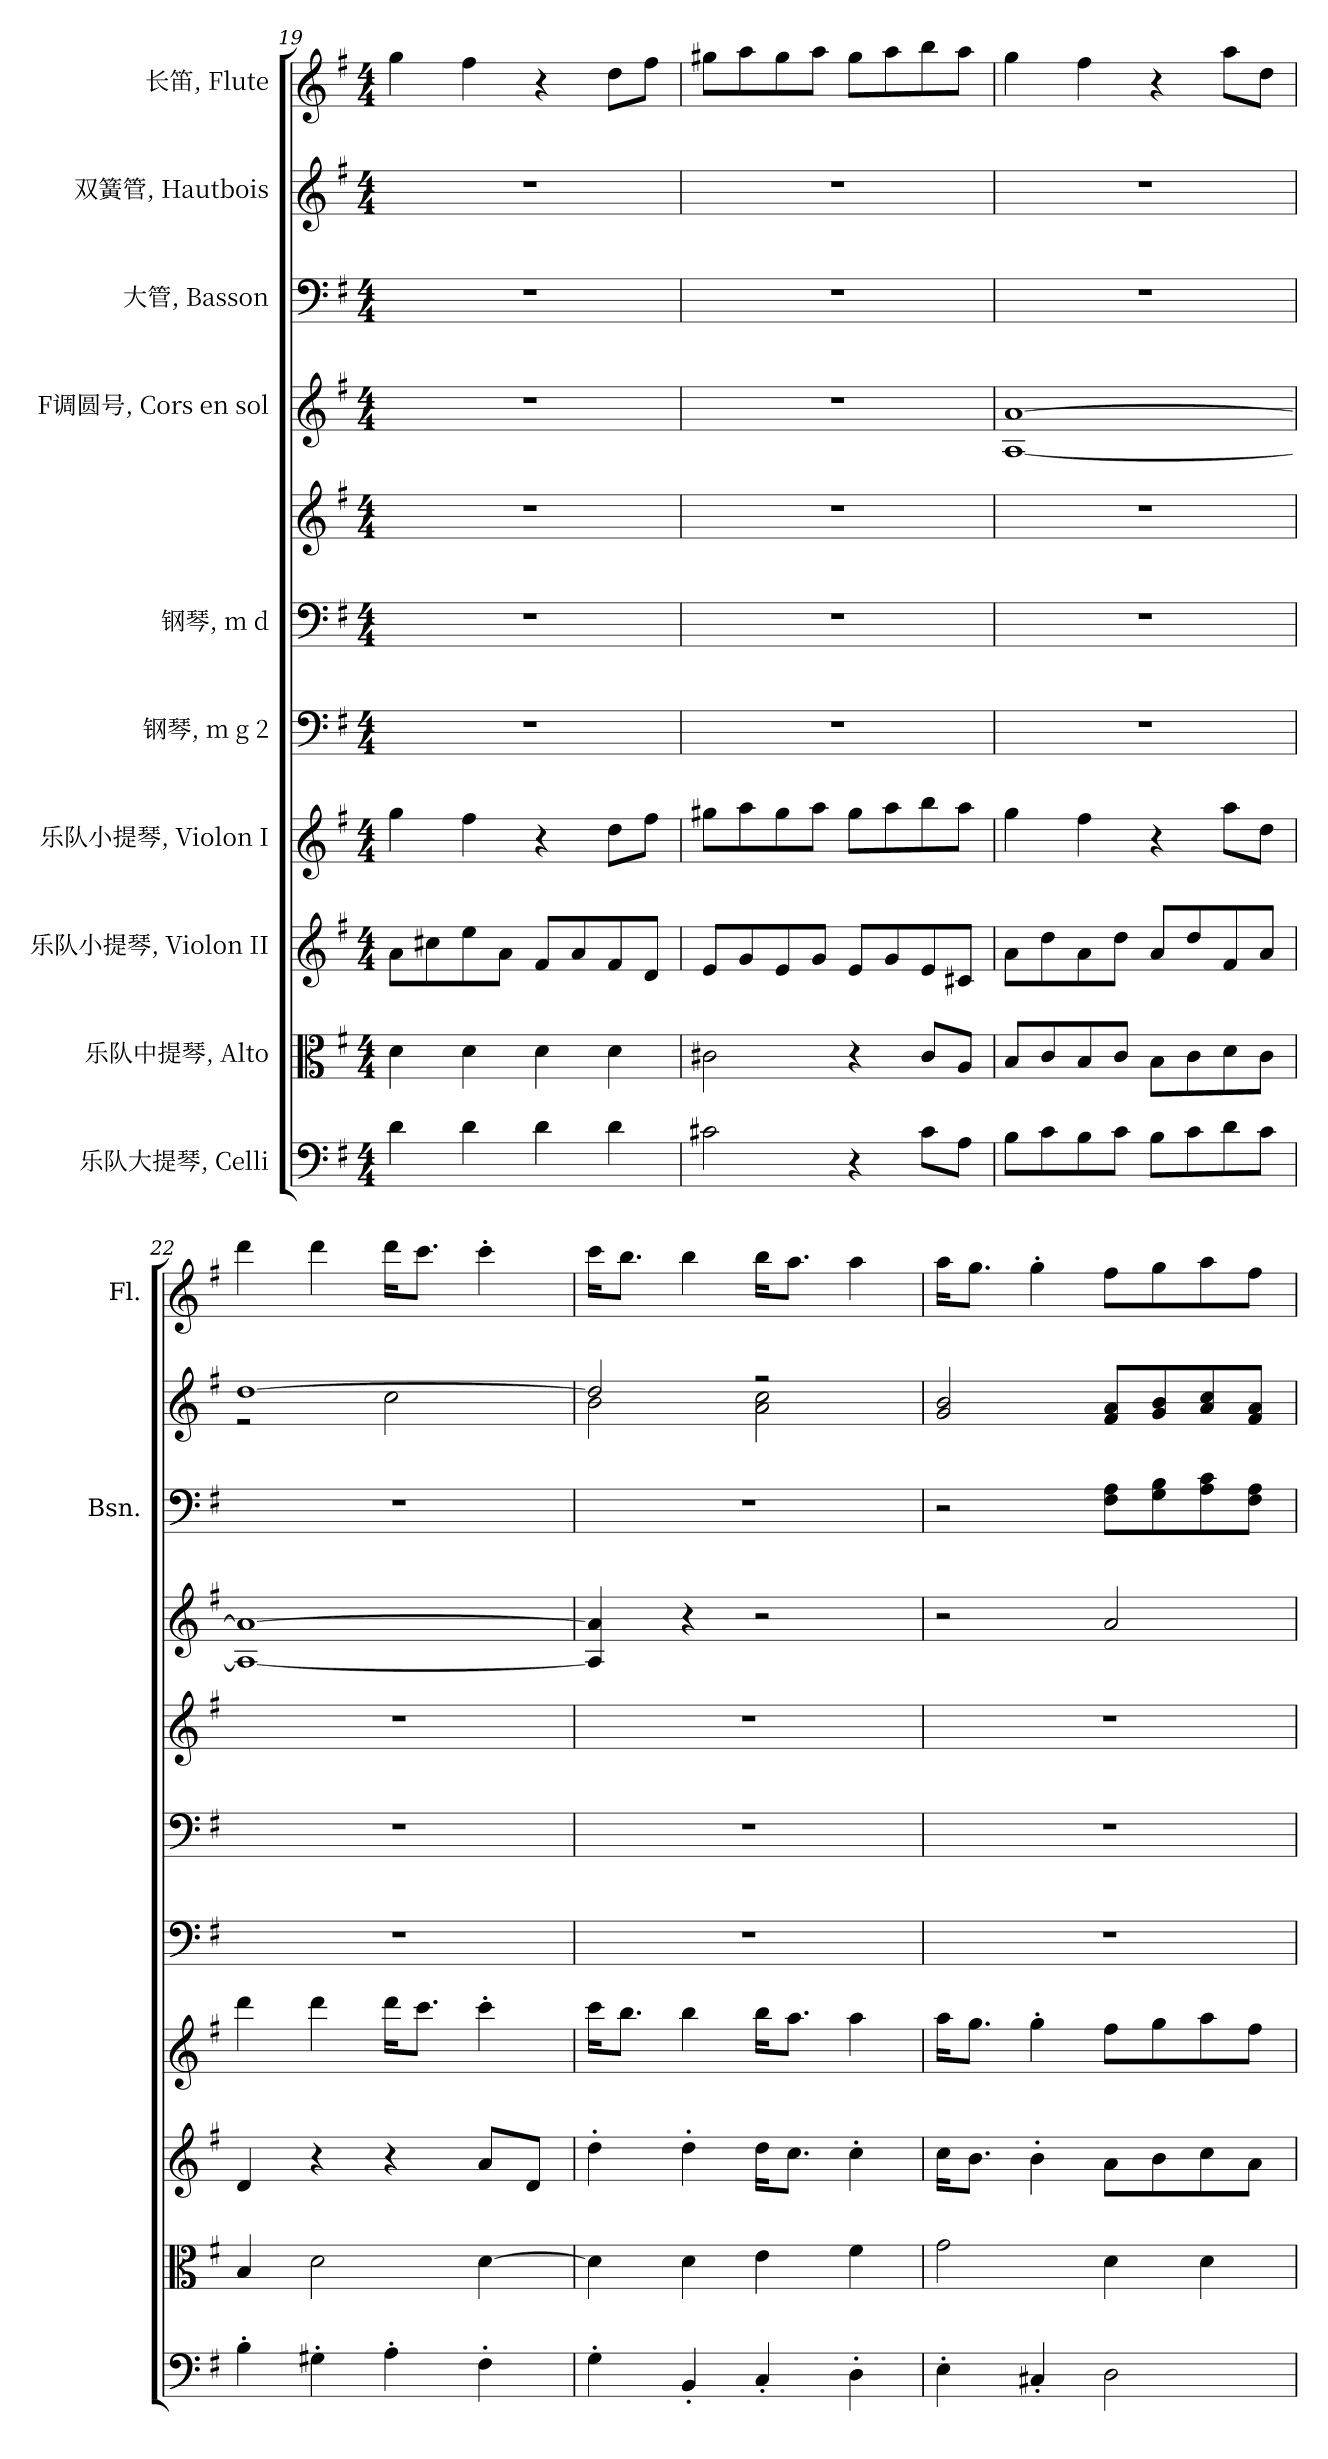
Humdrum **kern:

**kern	**kern	**kern	**kern	**kern	**kern	**kern	**kern	**kern	**kern	**kern
*part10	*part9	*part8	*part7	*part6	*part5	*part5	*part4	*part3	*part2	*part1
*staff11	*staff10	*staff9	*staff8	*staff7	*staff6	*staff5	*staff4	*staff3	*staff2	*staff1
*I"乐队大提琴, Celli	*I"乐队中提琴, Alto	*I"乐队小提琴, Violon II	*I"乐队小提琴, Violon I	*I"钢琴, m g 2	*I"钢琴, m d	*	*I"F调圆号, Cors en sol	*I"大管, Basson	*I"双簧管, Hautbois	*I"长笛, Flute
*	*	*	*	*	*	*	*	*I'Bsn.	*	*I'Fl.
*clefF4	*clefC3	*clefG2	*clefG2	*clefF4	*clefF4	*clefG2	*clefG2	*clefF4	*clefG2	*clefG2
*	*	*	*	*	*	*	*ITrd4c7	*	*	*
*k[f#]	*k[f#]	*k[f#]	*k[f#]	*k[f#]	*k[f#]	*k[f#]	*k[]	*k[f#]	*k[f#]	*k[f#]
*M4/4	*M4/4	*M4/4	*M4/4	*M4/4	*M4/4	*M4/4	*M4/4	*M4/4	*M4/4	*M4/4
=19	=19	=19	=19	=19	=19	=19	=19	=19	=19	=19
4d\	4d\	8a\L	4gg\	1r	1r	1r	1r	1r	1r	4gg\
.	.	8cc#X\	.	.	.	.	.	.	.	.
4d\	4d\	8ee\	4ff#\	.	.	.	.	.	.	4ff#\
.	.	8a\J	.	.	.	.	.	.	.	.
4d\	4d\	8f#/L	4r	.	.	.	.	.	.	4r
.	.	8a/	.	.	.	.	.	.	.	.
4d\	4d\	8f#/	8dd\L	.	.	.	.	.	.	8dd\L
.	.	8d/J	8ff#\J	.	.	.	.	.	.	8ff#\J
=20	=20	=20	=20	=20	=20	=20	=20	=20	=20	=20
2c#X\	2c#X\	8e/L	8gg#X\L	1r	1r	1r	1r	1r	1r	8gg#X\L
.	.	8g/	8aa\	.	.	.	.	.	.	8aa\
.	.	8e/	8gg#\	.	.	.	.	.	.	8gg#\
.	.	8g/J	8aa\J	.	.	.	.	.	.	8aa\J
4r	4r	8e/L	8gg#\L	.	.	.	.	.	.	8gg#\L
.	.	8g/	8aa\	.	.	.	.	.	.	8aa\
8c#\L	8c#/L	8e/	8bb\	.	.	.	.	.	.	8bb\
8A\J	8A/J	8c#X/J	8aa\J	.	.	.	.	.	.	8aa\J
!!LO:PB:g=z
=21	=21	=21	=21	=21	=21	=21	=21	=21	=21	=21
8B\L	8B/L	8a\L	4gg\	1r	1r	1r	[1D [1d	1r	1r	4gg\
8c\	8c/	8dd\	.	.	.	.	.	.	.	.
8B\	8B/	8a\	4ff#\	.	.	.	.	.	.	4ff#\
8c\J	8c/J	8dd\J	.	.	.	.	.	.	.	.
8B\L	8B\L	8a/L	4r	.	.	.	.	.	.	4r
8c\	8c\	8dd/	.	.	.	.	.	.	.	.
8d\	8d\	8f#/	8aa\L	.	.	.	.	.	.	8aa\L
8c\J	8c\J	8a/J	8dd\J	.	.	.	.	.	.	8dd\J
=22	=22	=22	=22	=22	=22	=22	=22	=22	=22	=22
*	*	*	*	*	*	*	*	*	*^	*
4B'\	4B/	4d/	4ddd\	1r	1r	1r	1D_ 1d_	1r	[1dd	2r	4ddd\
4G#X'\	2d\	4r	4ddd\	.	.	.	.	.	.	.	4ddd\
4A'\	.	4r	16ddd\KL	.	.	.	.	.	.	2cc\	16ddd\KL
.	.	.	8.ccc\J	.	.	.	.	.	.	.	8.ccc\J
4F#'\	[4d\	8a/L	4ccc'\	.	.	.	.	.	.	.	4ccc'\
.	.	8d/J	.	.	.	.	.	.	.	.	.
=23	=23	=23	=23	=23	=23	=23	=23	=23	=23	=23	=23
4G'\	4d\]	4dd'\	16ccc\KL	1r	1r	1r	4D/] 4d/]	1r	2dd/]	2b\	16ccc\KL
.	.	.	8.bb\J	.	.	.	.	.	.	.	8.bb\J
4BB'/	4d\	4dd'\	4bb\	.	.	.	4r	.	.	.	4bb\
4C'/	4e\	16dd\KL	16bb\KL	.	.	.	2r	.	2r	2a\ 2cc\	16bb\KL
.	.	8.cc\J	8.aa\J	.	.	.	.	.	.	.	8.aa\J
4D'\	4f#\	4cc'\	4aa\	.	.	.	.	.	.	.	4aa\
*	*	*	*	*	*	*	*	*	*v	*v	*
=24	=24	=24	=24	=24	=24	=24	=24	=24	=24	=24
4E'\	2g\	16cc\KL	16aa\KL	1r	1r	1r	2r	2r	2g/ 2b/	16aa\KL
.	.	8.b\J	8.gg\J	.	.	.	.	.	.	8.gg\J
4C#X'/	.	4b'\	4gg'\	.	.	.	.	.	.	4gg'\
2D\	4d\	8a\L	8ff#\L	.	.	.	2d/	8F#\ 8A\L	8f#/ 8a/L	8ff#\L
.	.	8b\	8gg\	.	.	.	.	8G\ 8B\	8g/ 8b/	8gg\
.	4d\	8cc\	8aa\	.	.	.	.	8A\ 8c\	8a/ 8cc/	8aa\
.	.	8a\J	8ff#\J	.	.	.	.	8F#\ 8A\J	8f#/ 8a/J	8ff#\J
=	=	=	=	=	=	=	=	=	=	=
*-	*-	*-	*-	*-	*-	*-	*-	*-	*-	*-
